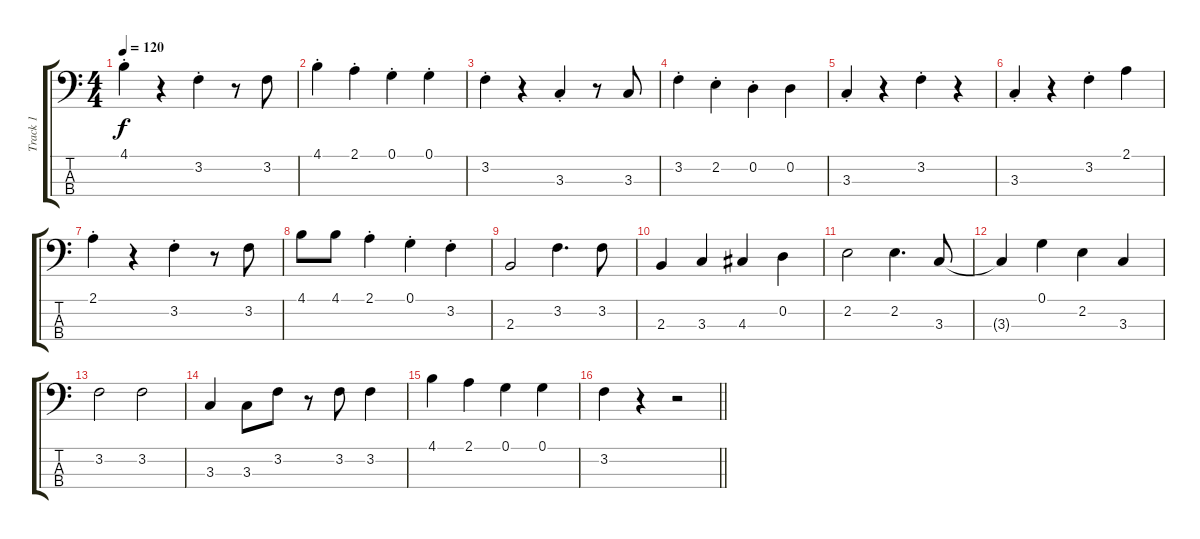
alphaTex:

\track ("Track 1" "Track 1") {instrument electricbassfinger}
\staff {score tabs}
\tuning (G2 D2 A1 E1) {hide}
\ts (4 4)
\tempo 120
\clef f4
\ks c
4.1{st}.4{dy f} r.4 3.2{st}.4 r.8 3.2.8 |
4.1{st}.4 2.1{st}.4 0.1{st}.4 0.1{st}.4 |
3.2{st}.4 r.4 3.3{st}.4 r.8 3.3.8 |
3.2{st}.4 2.2{st}.4 0.2{st}.4 0.2.4 |
3.3{st}.4 r.4 3.2{st}.4 r.4 |
3.3{st}.4 r.4 3.2{st}.4 2.1.4 |
2.1{st}.4 r.4 3.2{st}.4 r.8 3.2.8 |
4.1.8 4.1.8 2.1{st}.4 0.1{st}.4 3.2{st}.4 |
2.3.2 3.2.4{d} 3.2.8 |
2.3.4 3.3.4 4.3.4 0.2.4 |
2.2.2 2.2.4{d} 3.3.8 |
3.3{t}.4 0.1.4 2.2.4 3.3.4 |
3.2.2 3.2.2 |
3.3.4 3.3.8 3.2.8 r.8 3.2.8 3.2.4 |
4.1.4 2.1.4 0.1.4 0.1.4 |
\barLineRight lightlight
3.2.4 r.4 r.2
